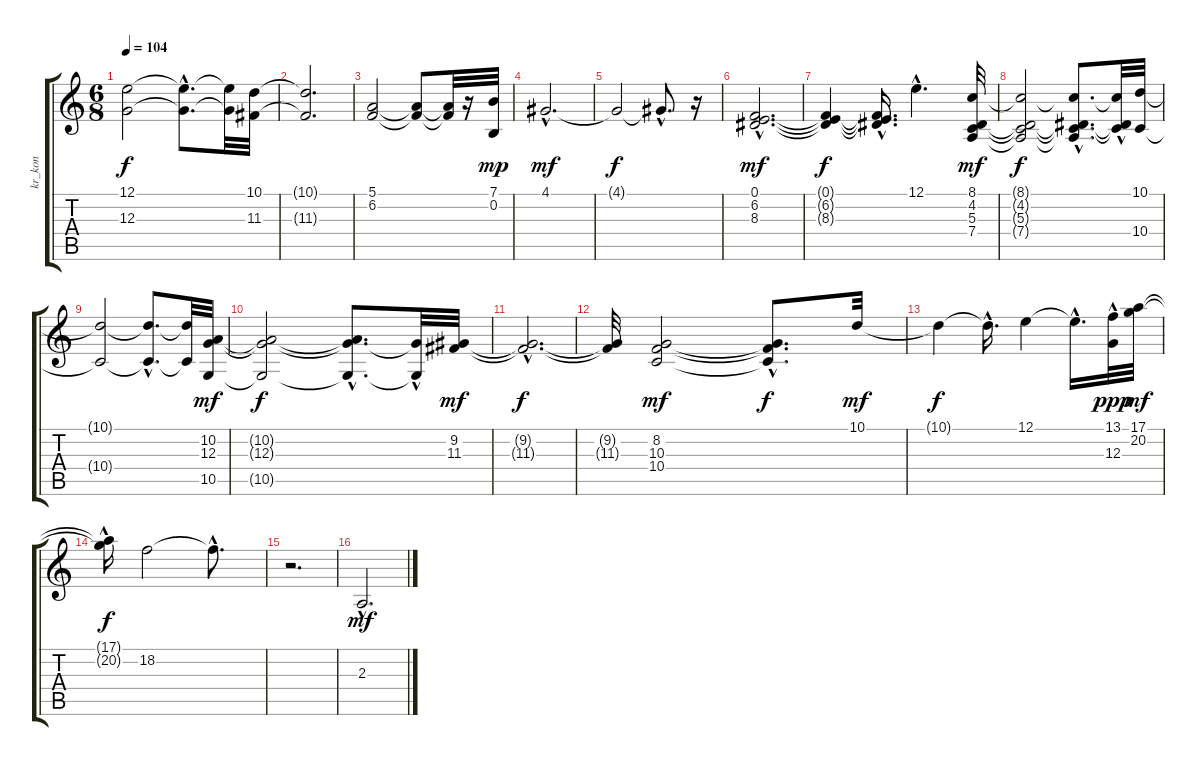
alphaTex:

\track ("kr_kon" "kr_kon") {instrument stringensemble1}
\staff {score tabs}
\tuning (E4 B3 G3 D3 A2 E2) {hide}
\ts (6 8)
\tempo 104
\clef g2
\ks c
(12.1{t} 12.3{t}).2{dy f} (12.1{hac t} 12.3{hac t}).8{d} (12.1{t} 12.3{t}).32 (10.1 11.3).32 |
(10.1{t} 11.3{t}).2{d} |
(5.1 6.2).2 (5.1{t} 6.2{t}).8 (5.1{t} 6.2{t}).32 r.16 (7.1 0.2).32{dy mp} |
4.1{hac}.2{d dy mf} |
4.1{t}.2{dy f} 4.1{hac t}.8{d} r.16 |
(0.1{hac} 6.2{hac} 8.3{hac}).2{d dy mf} |
(0.1{t} 6.2{t} 8.3{t}).4{dy f} (0.1{hac t} 6.2{hac t} 8.3{t}).16{d} 12.1{hac}.4{d} (8.1 4.2 5.3 7.4).32{dy mf} |
(8.1{t} 4.2{t} 5.3{t} 7.4{t}).2{dy f} (8.1{hac t} 4.2{hac t} 5.3{hac t} 7.4{t}).8{d} (8.1{t} 4.2{t} 5.3{hac t}).32 (10.1 10.4).32 |
(10.1{t} 10.4{t}).2 (10.1{hac t} 10.4{hac t}).8{d} (10.1{t} 10.4{t}).32 (10.2 12.3 10.5).32{dy mf} |
(10.2{t} 12.3{t} 10.5{t}).2{dy f} (10.2{hac t} 12.3{hac t} 10.5{hac t}).8{d} (12.3{t} 10.5{hac t}).32 (9.2 11.3).32{dy mf} |
(9.2{hac t} 11.3{hac t}).2{d dy f} |
(9.2{t} 11.3{t}).32 (8.2 10.3 10.4).2{dy mf} (8.2{t} 10.3{hac t} 10.4{t}).8{d dy f} 10.1.32{dy mf} |
10.1{t}.4{dy f} 10.1{hac t}.16{d} 12.1.4 12.1{hac t}.16{d} (13.1{hac} 12.3{hac}).32{dy ppp} (17.1 20.2).32{dy mf} |
(17.1{hac t} 20.2{t}).16{dy f} 18.2.2 18.2{hac t}.8{d} |
r.2{d} |
2.3{hac}.2{d dy mf}
